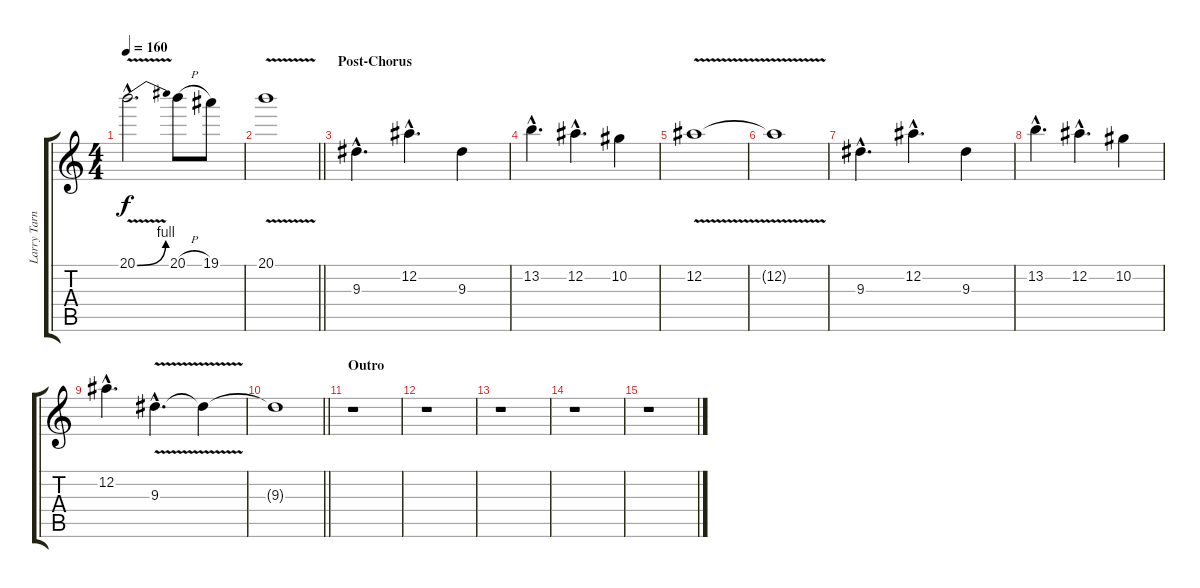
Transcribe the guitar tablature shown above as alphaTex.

\track ("Larry Tarnowski" "Larry Tarn") {instrument electricguitarclean}
\staff {score tabs}
\tuning (Eb4 Bb3 Gb3 Db3 Ab2 Eb2) {hide}
\ts (4 4)
\tempo 160
\clef g2
\ks c
20.1{be (bend 0 0 60 4) v hac}.2{d dy f} 20.1{h}.8 19.1.8 |
\barLineRight lightlight
20.1{v}.1 |
\section ("" "Post-Chorus")
9.3{hac}.4{d} 12.2{hac}.4{d} 9.3.4 |
13.2{hac}.4{d} 12.2{hac}.4{d} 10.2.4 |
12.2{v}.1 |
12.2{t}.1 |
9.3{hac}.4{d} 12.2{hac}.4{d} 9.3.4 |
13.2{hac}.4{d} 12.2{hac}.4{d} 10.2.4 |
12.2{hac}.4{d} 9.3{v hac}.4{d} 9.3{t}.4 |
\barLineRight lightlight
9.3{t}.1 |
\section ("" "Outro")
r.1 |
r.1 |
r.1 |
r.1 |
r.1
